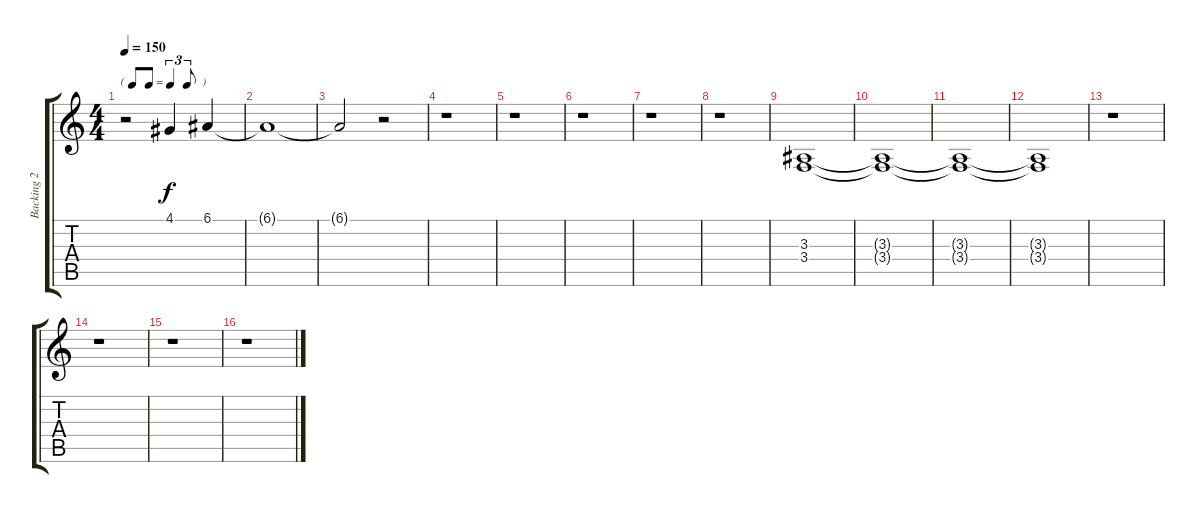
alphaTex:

\track ("Backing 2" "Backing 2") {instrument tenorsax}
\staff {score tabs}
\tuning (E4 B3 G3 D3 A2 E2) {hide}
\ts (4 4)
\tf triplet8th
\tempo 150
\clef g2
\ks c
r.2{dy f} 4.1.4 6.1.4 |
6.1{t}.1 |
6.1{t}.2 r.2 |
r.1 |
r.1 |
r.1 |
r.1 |
r.1 |
(3.3 3.4).1 |
(3.3{t} 3.4{t}).1 |
(3.3{t} 3.4{t}).1 |
(3.3{t} 3.4{t}).1 |
r.1 |
r.1 |
r.1 |
r.1
